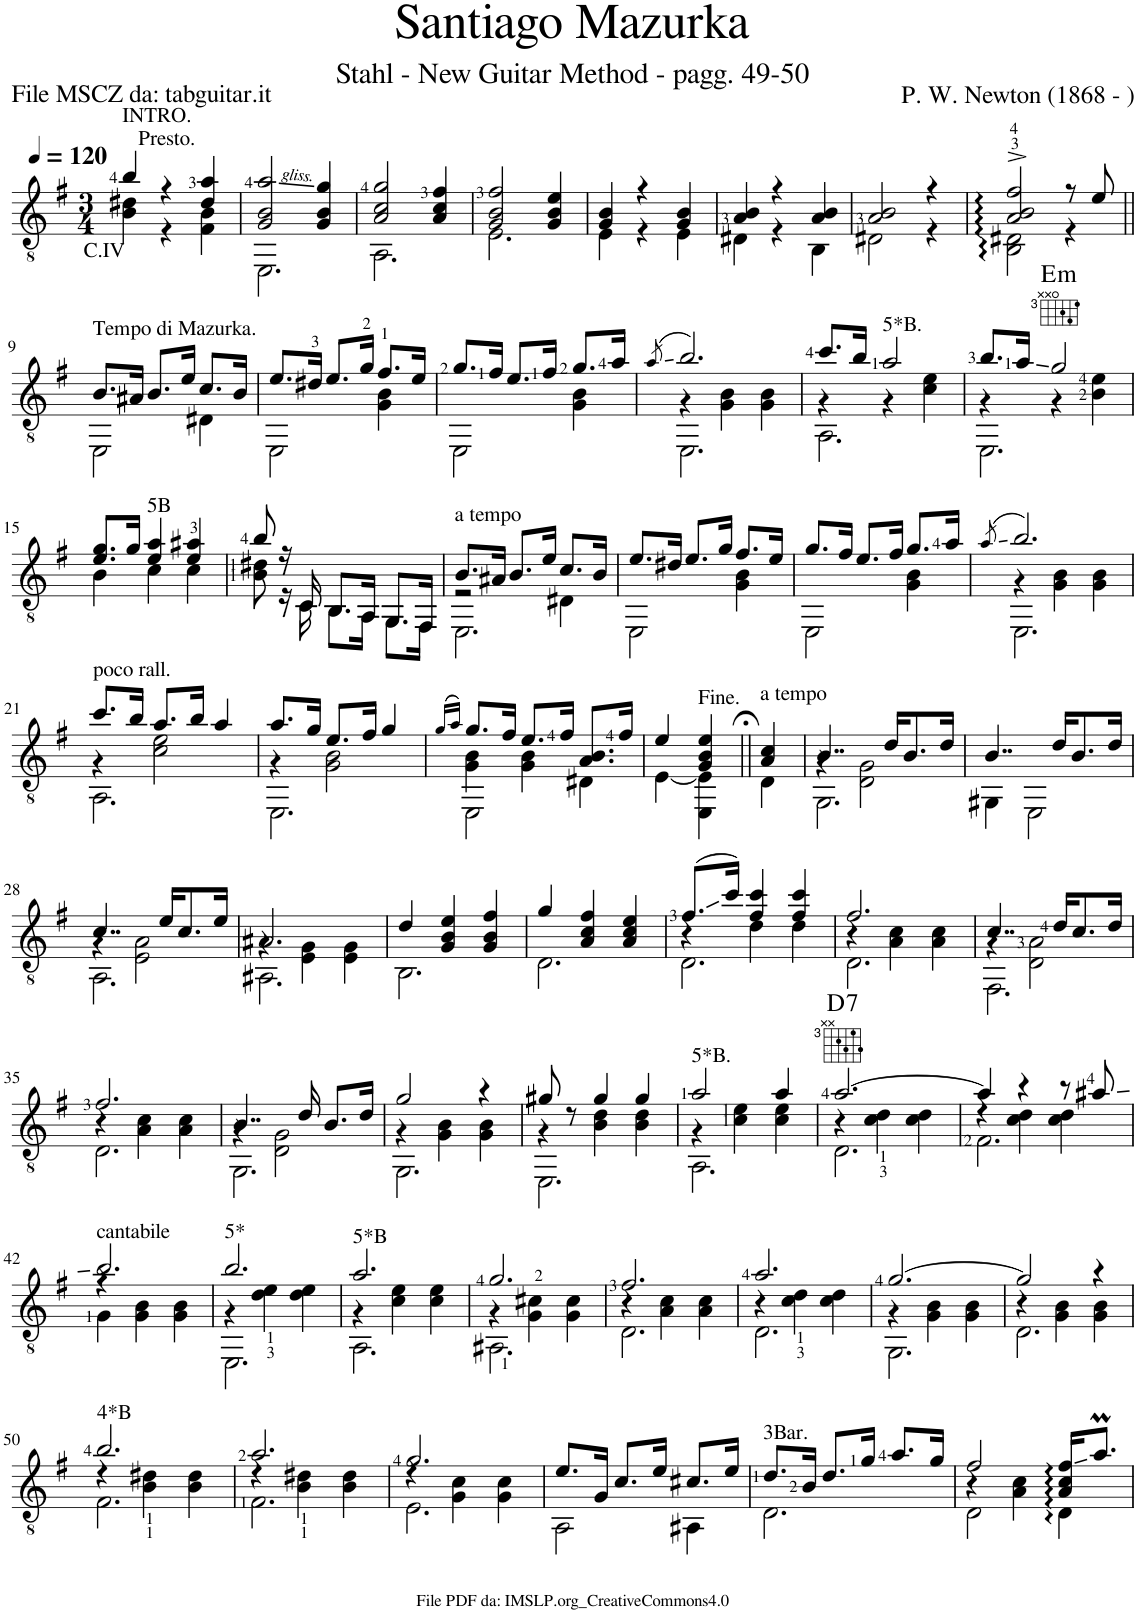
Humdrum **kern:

**kern	**harte
*part1	*part1
*staff1	*
*I"Guitar	*
*I'Guit.	*
*clefGv2	*
*k[f#]	*
*M3/4	*
*MM120	*
=1	=1
*^	*
!LO:TX:a:t=INTRO.	!	!
!LO:TX:a:t=Presto.	!	!
!LO:TX:b:t=C.IV	!	!
4b/	4B\ 4d#X\	.
4r	4r	.
4d#/ 4a/	4F#\ 4B\	.
=2	=2	=2
2G/ 2B/ 2a/	2.EE\	.
4G/ 4B/ 4g/	.	.
=3	=3	=3
2A/ 2c/ 2g/	2.AA\	.
4A/ 4c/ 4f#/	.	.
=4	=4	=4
2G/ 2B/ 2f#/	2.E\	.
4G/ 4B/ 4e/	.	.
=5	=5	=5
4G/ 4B/	4E\	.
4r	4r	.
4G/ 4B/	4E\	.
=6	=6	=6
4A/ 4B/	4D#X\	.
4r	4r	.
4A/ 4B/	4BB\	.
=7	=7	=7
2A/ 2B/	2D#X\	.
4r	4r	.
=8	=8	=8
2A/::^ 2B/::^ 2f#/::^	2BB\:: 2D#X\::	.
8r	4r	.
8e/	.	.
!!LO:LB:g=z	!!
=9||	=9||	=9||
!LO:TX:a:t=Tempo di Mazurka.	!	!
8.B/L	2EE\	.
16A#X/Jk	.	.
8.B/L	.	.
16e/Jk	.	.
8.c/L	4D#X\	.
16B/Jk	.	.
=10	=10	=10
8.e/L	2EE\	.
16d#X/Jk	.	.
8.e/L	.	.
16g/Jk	.	.
8.f#/L	4G\ 4B\	.
16e/Jk	.	.
=11	=11	=11
8.g/L	2EE\	.
16f#/Jk	.	.
8.e/L	.	.
16f#/Jk	.	.
8.g/L	4G\ 4B\	.
16a/Jk	.	.
*v	*v	*
=12	=12
(8qa/	.
*^	*
*	*^	*
2.b/)	4r	2.EE\	.
.	4G\ 4B\	.	.
.	4G\ 4B\	.	.
=13	=13	=13	=13
8.cc/L	4r	2.AA\	.
16b/Jk	.	.	.
!LO:TX:a:t=5*B.	!	!	!
2a/	4r	.	.
.	4c\ 4e\	.	.
=14	=14	=14	=14
8.b/L	4r	2.EE\	.
16a/Jk	.	.	.
!	!	!	!LO:H:kt=m
2g/	4r	.	E:min
.	4B\ 4e\	.	.
*	*v	*v	*
!!LO:LB:g=z
=15	=15	=15
8.e/ 8.g/L	4B\	.
16g/Jk	.	.
!LO:TX:a:t=5B	!	!
4e/ 4a/	4c\	.
4e/ 4a#X/	4c\	.
=16	=16	=16
8b/	8B\ 8d#X\	.
16r	16r	.
16C/	16C\	.
8.BB/L	8.BB\L	.
16AA/Jk	16AA\Jk	.
8.GG/L	8.GG\L	.
16FF#/Jk	16FF#\Jk	.
=17	=17	=17
*	*^	*
!LO:TX:a:t=a tempo	!	!	!
8.B/L	2r	2.EE\	.
16A#X/Jk	.	.	.
8.B/L	.	.	.
16e/Jk	.	.	.
8.c/L	4D#X\	.	.
16B/Jk	.	.	.
*	*v	*v	*
=18	=18	=18
8.e/L	2EE\	.
16d#X/Jk	.	.
8.e/L	.	.
16g/Jk	.	.
8.f#/L	4G\ 4B\	.
16e/Jk	.	.
=19	=19	=19
8.g/L	2EE\	.
16f#/Jk	.	.
8.e/L	.	.
16f#/Jk	.	.
8.g/L	4G\ 4B\	.
16a/Jk	.	.
*v	*v	*
=20	=20
(8qa/	.
*^	*
*	*^	*
2.b/)	4r	2.EE\	.
.	4G\ 4B\	.	.
.	4G\ 4B\	.	.
!!LO:LB:g=z	!!	!!
=21	=21	=21	=21
!LO:TX:a:t=poco rall.	!	!	!
8.cc/L	4r	2.AA\	.
16b/Jk	.	.	.
8.a/L	2c\ 2e\	.	.
16b/Jk	.	.	.
4a/	.	.	.
=22	=22	=22	=22
8.a/L	4r	2.EE\	.
16g/Jk	.	.	.
8.e/L	2G\ 2B\	.	.
16f#/Jk	.	.	.
4g/	.	.	.
=23	=23	=23	=23
(16qg/LL	.	.	.
16qa/JJ)	.	.	.
8.g/L	4G\ 4B\	2EE\	.
16f#/Jk	.	.	.
8.e/L	4G\ 4B\	.	.
16f#/Jk	.	.	.
8.A/ 8.B/L	4D#X\	4ryy	.
16f#/Jk	.	.	.
*	*v	*v	*
=24	=24	=24
4e/	[4E\	.
4G/ 4B/ 4e/	4EE\ 4E\]	.
=25||	=25||	=25||
!LO:TX:a:t=a tempo	!	!
4A/ 4c/	4D\	.
=26	=26	=26
*	*^	*
4..B/	4r	2.GG\	.
.	2D\ 2G\	.	.
16d/KL	.	.	.
8.B/	.	.	.
16d/Jk	.	.	.
*	*v	*v	*
=27	=27	=27
4..B/	4GG#X\	.
.	2EE\	.
16d/KL	.	.
8.B/	.	.
16d/Jk	.	.
!!LO:LB:g=z	!!
=28	=28	=28
*	*^	*
4..c/	4r	2.AA\	.
.	2E\ 2A\	.	.
16e/KL	.	.	.
8.c/	.	.	.
16e/Jk	.	.	.
=29	=29	=29	=29
2.A#X/	4r	2.AA#X\	.
.	4E\ 4G\	.	.
.	4E\ 4G\	.	.
*	*v	*v	*
=30	=30	=30
4d/	2.BB\	.
4G/ 4B/ 4e/	.	.
4G/ 4B/ 4f#/	.	.
=31	=31	=31
4g/	2.D\	.
4A/ 4c/ 4f#/	.	.
4A/ 4c/ 4e/	.	.
=32	=32	=32
*	*^	*
(8.f#/L	4r	2.D\	.
16cc/Jk)	.	.	.
4f#/ 4cc/	4d\	.	.
4f#/ 4cc/	4d\	.	.
=33	=33	=33	=33
2.f#/	4r	2.D\	.
.	4A\ 4c\	.	.
.	4A\ 4c\	.	.
=34	=34	=34	=34
4..c/	4r	2.FF#\	.
.	2D\ 2A\	.	.
16d/KL	.	.	.
8.c/	.	.	.
16d/Jk	.	.	.
!!LO:LB:g=z	!!	!!
=35	=35	=35	=35
2.f#/	4r	2.D\	.
.	4A\ 4c\	.	.
.	4A\ 4c\	.	.
=36	=36	=36	=36
4..B/	4r	2.GG\	.
.	2D\ 2G\	.	.
16d/	.	.	.
8.B/L	.	.	.
16d/Jk	.	.	.
=37	=37	=37	=37
2g/	4r	2.GG\	.
.	4G\ 4B\	.	.
4r	4G\ 4B\	.	.
=38	=38	=38	=38
8g#X/	4r	2.EE\	.
8r	.	.	.
4g#/	4B\ 4d\	.	.
4g#/	4B\ 4d\	.	.
=39	=39	=39	=39
!LO:TX:a:t=5*B.	!	!	!
2a/	4r	2.AA\	.
.	4c\ 4e\	.	.
4a/	4c\ 4e\	.	.
=40	=40	=40	=40
!	!	!	!LO:H:kt=7
[2.a/	4r	2.D\	D:7
.	4c\ 4d\	.	.
.	4c\ 4d\	.	.
=41	=41	=41	=41
4a/]	4r	2.F#\	.
4r	4c\ 4d\	.	.
8r	4c\ 4d\	.	.
8a#X/	.	.	.
!!LO:LB:g=z	!!	!!
=42	=42	=42	=42
!LO:TX:a:t=cantabile	!	!	!
2.b/	4r	4G\	.
.	4G\ 4B\	2ryy	.
.	4G\ 4B\	.	.
=43	=43	=43	=43
!LO:TX:a:t=5*	!	!	!
2.b/	4r	2.EE\	.
.	4d\ 4e\	.	.
.	4d\ 4e\	.	.
=44	=44	=44	=44
!LO:TX:a:t=5*B	!	!	!
2.a/	4r	2.AA\	.
.	4c\ 4e\	.	.
.	4c\ 4e\	.	.
=45	=45	=45	=45
2.g/	4r	2.AA#X\	.
.	4G\ 4c#X\	.	.
.	4G\ 4c#\	.	.
=46	=46	=46	=46
2.f#/	4r	2.D\	.
.	4A\ 4c\	.	.
.	4A\ 4c\	.	.
=47	=47	=47	=47
2.a/	4r	2.D\	.
.	4c\ 4d\	.	.
.	4c\ 4d\	.	.
=48	=48	=48	=48
[2.g/	4r	2.GG\	.
.	4G\ 4B\	.	.
.	4G\ 4B\	.	.
=49	=49	=49	=49
2g/]	4r	2.D\	.
.	4G\ 4B\	.	.
4r	4G\ 4B\	.	.
!!LO:LB:g=z	!!	!!
=50	=50	=50	=50
!LO:TX:a:t=4*B	!	!	!
2.b/	4r	2.F#\	.
.	4B\ 4d#X\	.	.
.	4B\ 4d#\	.	.
=51	=51	=51	=51
2.a/	4r	2.F#\	.
.	4B\ 4d#X\	.	.
.	4B\ 4d#\	.	.
=52	=52	=52	=52
2.g/	4r	2.E\	.
.	4G\ 4c\	.	.
.	4G\ 4c\	.	.
*	*v	*v	*
=53	=53	=53
8.e/L	2AA\	.
16G/Jk	.	.
8.c/L	.	.
16e/Jk	.	.
8.c#X/L	4AA#X\	.
16e/Jk	.	.
=54	=54	=54
!LO:TX:a:t=3Bar.	!	!
8.d/L	2.D\	.
16B/Jk	.	.
8.d/L	.	.
16g/Jk	.	.
8.a/L	.	.
16g/Jk	.	.
=55	=55	=55
*	*^	*
2f#/	4r	2D\	.
.	4A\ 4c\	.	.
16A/:: 16c/:: 16f#/::KL	4ryy	4D::\	.
8.aM/J	.	.	.
*v	*v	*v	*
=	=
*-	*-
